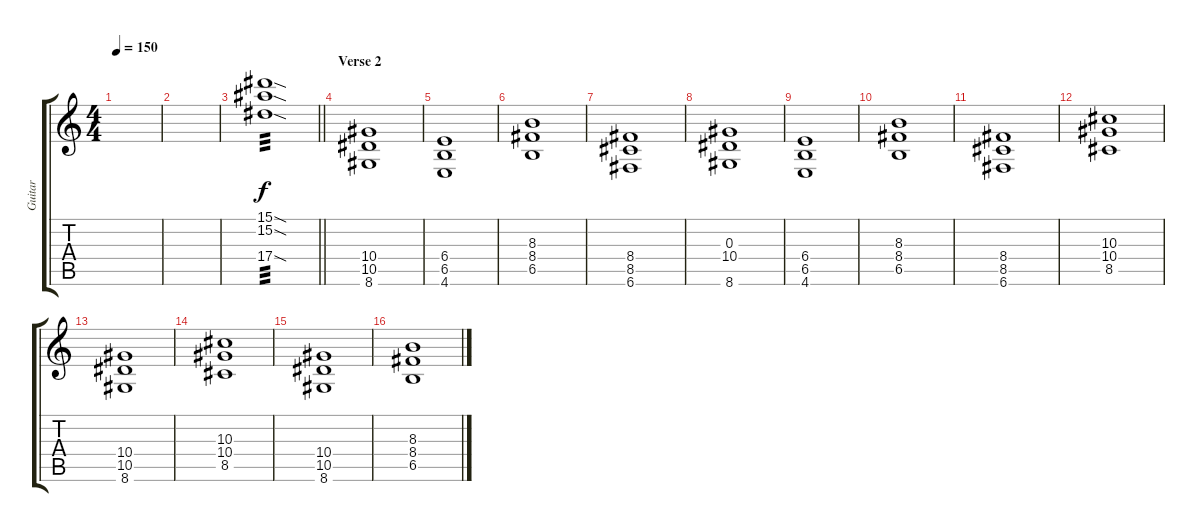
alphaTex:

\track ("Guitar" "Guitar") {instrument distortionguitar}
\staff {score tabs}
\tuning (C4 G3 Eb3 Bb2 F2 C2) {hide}
\ts (4 4)
\tempo 150
\clef g2
\ks c
|
|
\barLineRight lightlight
(15.1{sod} 15.2{sod} 17.4{sod}).1{tp 3} |
\section ("" "Verse 2")
(10.4 10.5 8.6).1 |
(6.4 6.5 4.6).1 |
(8.3 8.4 6.5).1 |
(8.4 8.5 6.6).1 |
(0.3 10.4 8.6).1 |
(6.4 6.5 4.6).1 |
(8.3 8.4 6.5).1 |
(8.4 8.5 6.6).1 |
(10.3 10.4 8.5).1 |
(10.4 10.5 8.6).1 |
(10.3 10.4 8.5).1 |
(10.4 10.5 8.6).1 |
(8.3 8.4 6.5).1
